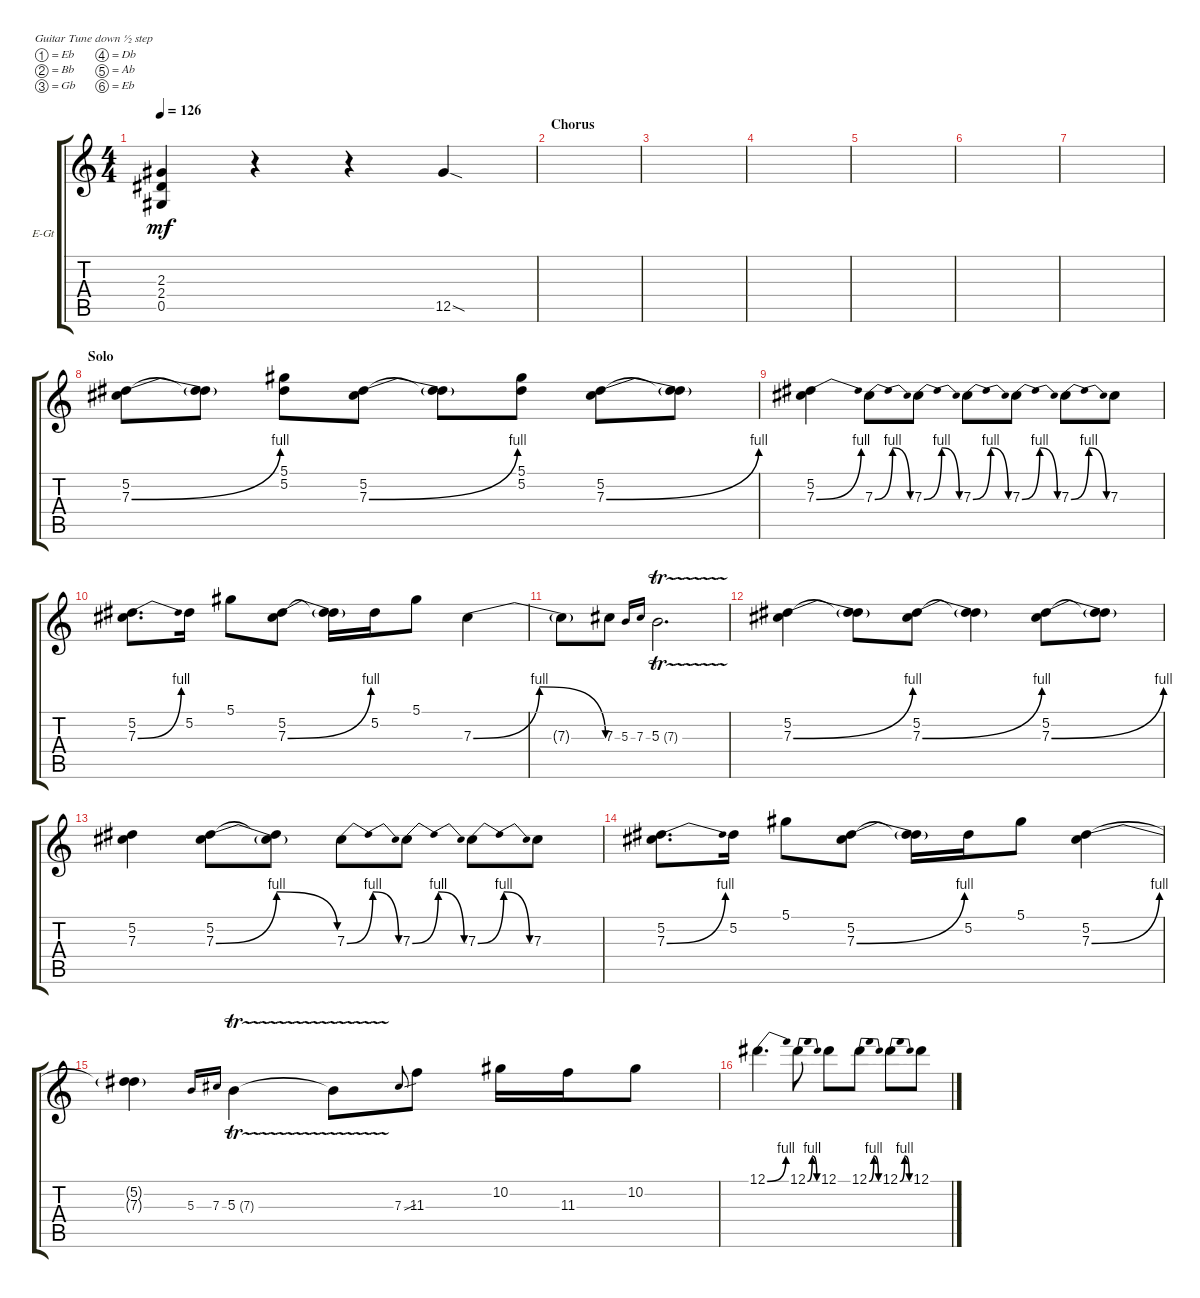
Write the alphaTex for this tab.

\defaultSystemsLayout 4
\bracketExtendMode groupsimilarinstruments
\firstSystemTrackNameOrientation horizontal
\otherSystemsTrackNameOrientation horizontal
\track ("SOLO" "E-Gt") {instrument distortionguitar}
\staff {score tabs}
\tuning (Eb4 Bb3 Gb3 Db3 Ab2 Eb2)
\ts (4 4)
\tempo 126
\clef g2
\ks c
(0.5 2.4 2.3).4{dy mf} r.4 r.4 12.5{sod}.4 |
\section ("" "Chorus")
|
|
|
|
|
|
\section ("" "Solo")
(5.2 7.3{be (bend 0 0 15 4)}).8 (5.2{t} 7.3{t}).8 (5.2 5.1).8 (5.2 7.3{be (bend 0 0 15 4)}).8 (5.2{t} 7.3{t}).8 (5.2 5.1).8 (5.2 7.3{be (bend 0 0 15 4)}).8 (5.2{t} 7.3{t}).8 |
(5.2 7.3{be (bend 0 0 15 4)}).4 7.3{be (bendrelease 0 0 10.2 4 20.4 4 30 0)}.8 7.3{be (bendrelease 0 0 10.2 4 20.4 4 30 0)}.8 7.3{be (bendrelease 0 0 10.2 4 20.4 4 30 0)}.8 7.3{be (bendrelease 0 0 10.2 4 20.4 4 30 0)}.8 7.3{be (bendrelease 0 0 10.2 4 20.4 4 30 0)}.8 7.3.8 |
(5.2 7.3{be (bend 0 0 15 4)}).8{d} 5.2.16 5.1.8 (5.2 7.3{be (bend 0 0 15 4)}).8 (5.2{t} 7.3{t}).16 5.2.16 5.1.8 7.3{be (bendrelease 0 0 10.2 4 20.4 4 30 0)}.4 |
7.3{t}.8 7.3.8 5.3.16{gr onbeat} 7.3.16{gr onbeat} 5.3{tr (7 16)}.2{d} |
(5.2 7.3{be (bend 0 0 15 4)}).4 (5.2{t} 7.3{t}).8 (7.3{be (bend 0 0 15 4)} 5.2).8 (7.3{t} 5.2{t}).4 (5.2 7.3{be (bend 0 0 15 4)}).8 (5.2{t} 7.3{t}).8 |
(7.3 5.2).4 (5.2 7.3{be (bendrelease 0 0 10.2 4 20.4 4 30 0)}).8 (5.2{t} 7.3{t}).8 7.3{be (bendrelease 0 0 10.2 4 20.4 4 30 0)}.8 7.3{be (bendrelease 0 0 10.2 4 20.4 4 30 0)}.8 7.3{be (bendrelease 0 0 10.2 4 20.4 4 30 0)}.8 7.3.8 |
(5.2 7.3{be (bend 0 0 15 4)}).8{d} 5.2.16 5.1.8 (5.2 7.3{be (bend 0 0 15 4)}).8 (5.2{t} 7.3{t}).16 5.2.16 5.1.8 (5.2 7.3{be (bend 0 0 15 4)}).4 |
(5.2{t} 7.3{t}).4 5.3.16{gr onbeat} 7.3.16{gr onbeat} 5.3{tr (7 16)}.4 5.3{tr (7 16) t}.8 7.3{sou}.8{gr onbeat} 11.3.8 10.2.16 11.3.16 10.2.8 |
12.1{be (bend 0 0 15 4)}.4{d} 12.1{be (bendrelease 0 0 10.2 4 20.4 4 30 0)}.8 12.1.8 12.1{be (bendrelease 0 0 10.2 4 20.4 4 30 0)}.8 12.1{be (bendrelease 0 0 10.2 4 20.4 4 30 0)}.8 12.1.8
